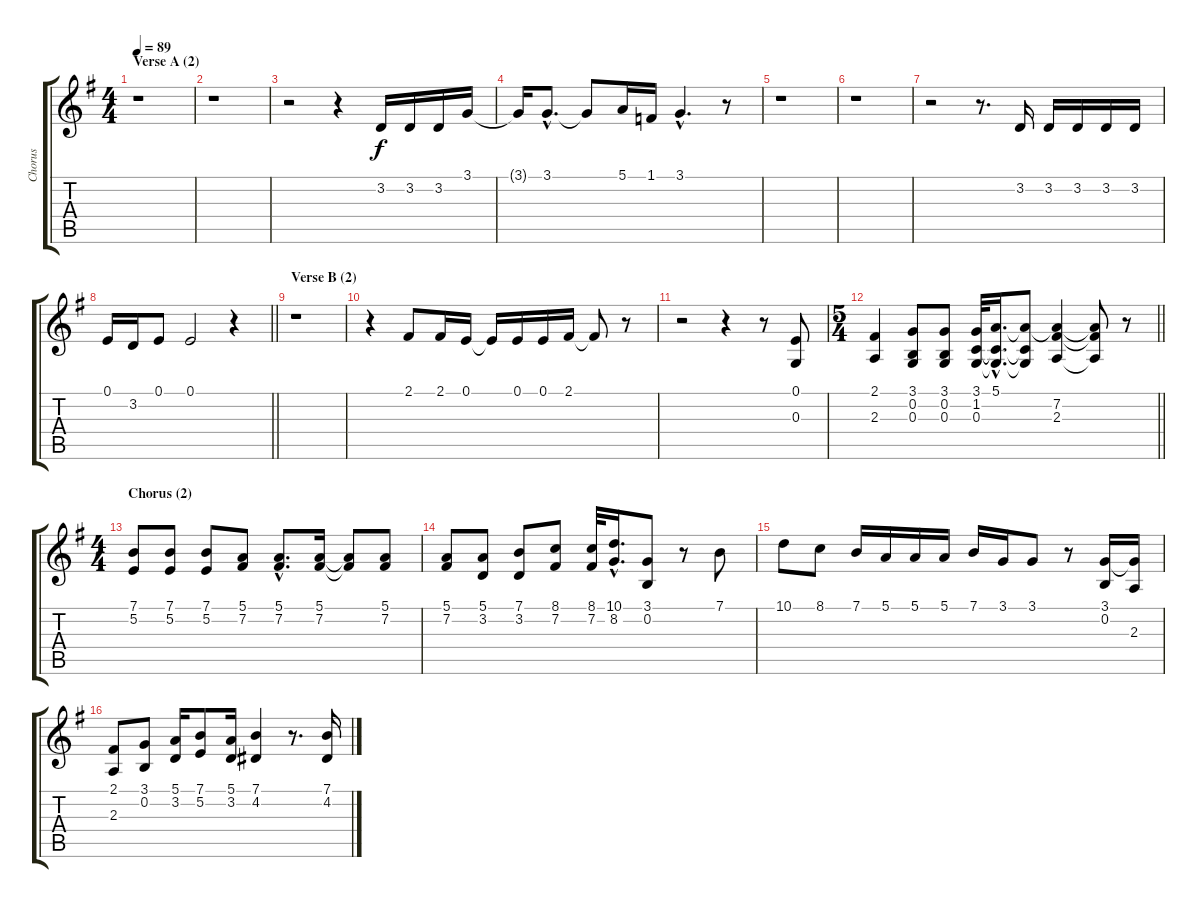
\track ("Chorus" "Chorus") {instrument sopranosax}
\staff {score tabs}
\tuning (E4 B3 G3 D3 A2 E2) {hide}
\ts (4 4)
\section ("" "Verse A (2)")
\tempo 89
\clef g2
\ks g
r.1{dy f} |
r.1 |
r.2 r.4 3.2.16 3.2.16 3.2.16 3.1.16 |
3.1{t}.16 3.1{hac}.8{d} 3.1{t}.8 5.1.16 1.1.16 3.1{hac}.4{d} r.8 |
r.1 |
r.1 |
r.2 r.8{d} 3.2.16 3.2.16 3.2.16 3.2.16 3.2.16 |
\barLineRight lightlight
0.1.16 3.2.16 0.1.8 0.1.2 r.4 |
\section ("" "Verse B (2)")
r.1 |
r.4 2.1.8 2.1.16 0.1.16 0.1{t}.16 0.1.16 0.1.16 2.1.16 2.1{t}.8 r.8 |
r.2 r.4 r.8 (0.1 0.3).8 |
\ts (5 4)
\barLineRight lightlight
(2.1 2.3).4 (3.1 0.2 0.3).8 (3.1 0.2 0.3).8 (3.1 1.2 0.3).32 (5.1{hac} 1.2{hac t} 0.3{hac t}).16{d} (5.1{t} 1.2{t} 0.3{t}).8 (5.1{t} 7.2 2.3).4 (5.1{t} 7.2{t} 2.3{t}).8 r.8 |
\ts (4 4)
\section ("" "Chorus (2)")
(7.1 5.2).8 (7.1 5.2).8 (7.1 5.2).8 (5.1 7.2).8 (5.1{hac} 7.2{hac}).8{d} (5.1 7.2).16 (5.1{t} 7.2{t}).8 (5.1 7.2).8 |
(5.1 7.2).8 (5.1 3.2).8 (7.1 3.2).8 (8.1 7.2).8 (8.1 7.2).32 (10.1{hac} 8.2{hac}).16{d} (3.1 0.2).8 r.8 7.1.8 |
10.1.8 8.1.8 7.1.16 5.1.16 5.1.16 5.1.16 7.1.16 3.1.16 3.1.8 r.8 (3.1 0.2).16 (3.1{t} 2.3).16 |
(2.1 2.3).8 (3.1 0.2).8 (5.1 3.2).16 (7.1 5.2).8 (5.1 3.2).16 (7.1 4.2).4 r.8{d} (7.1 4.2).16
